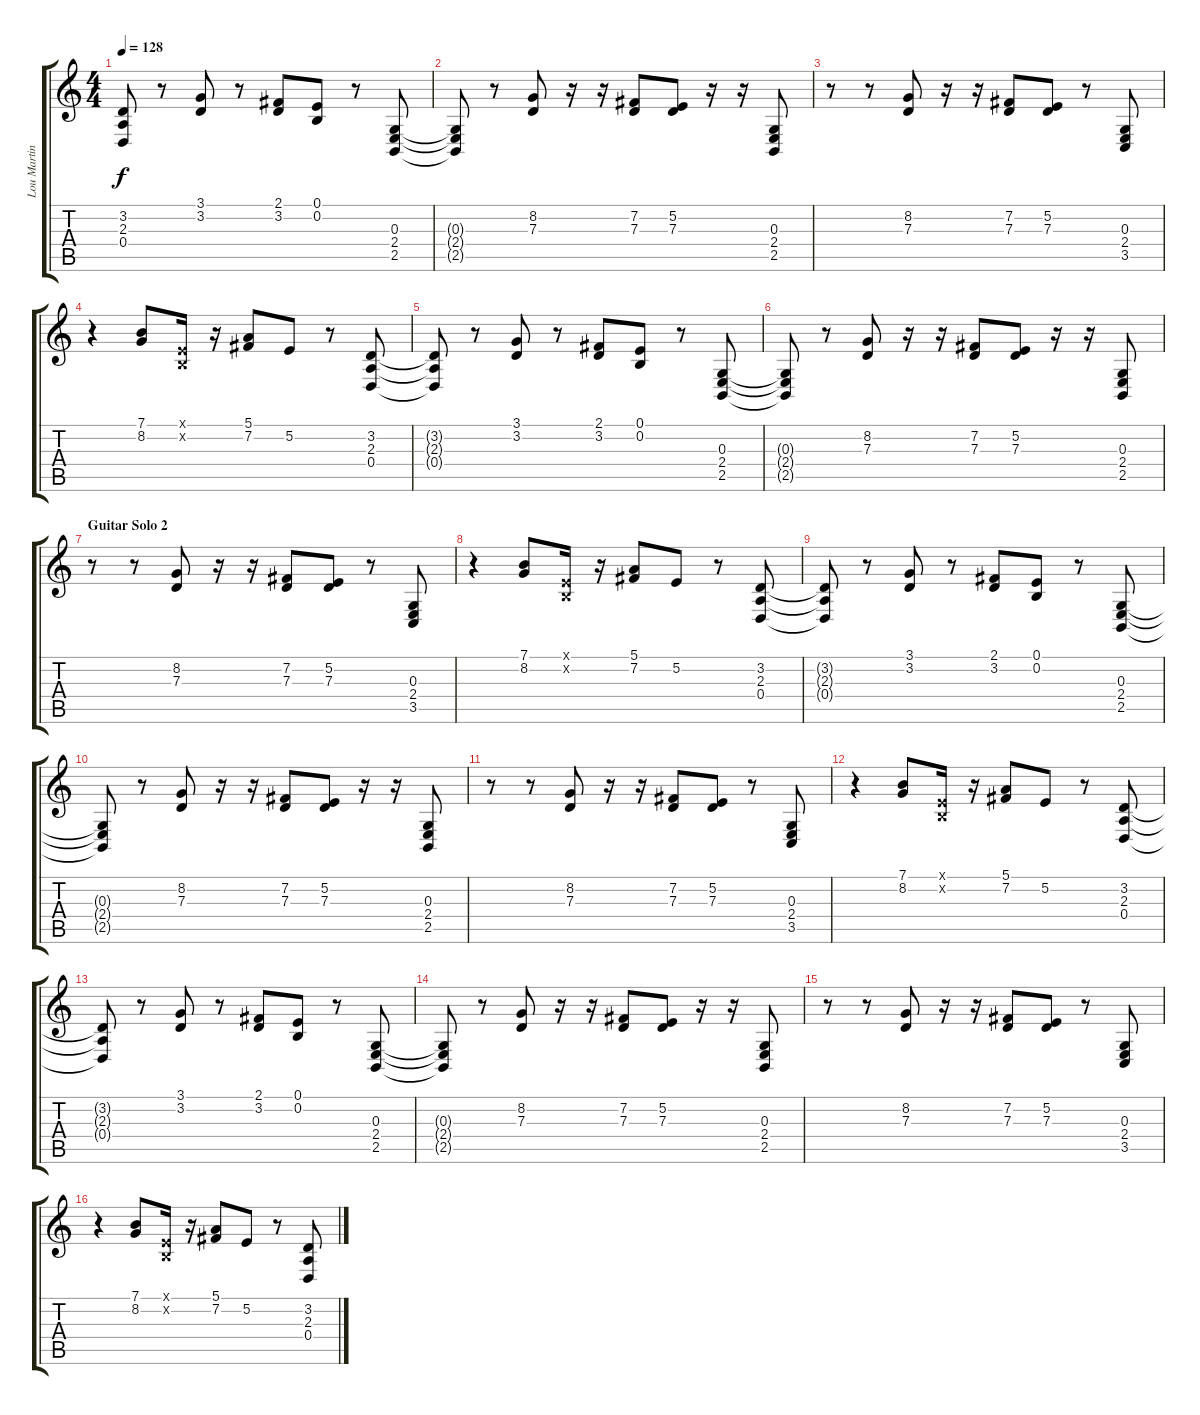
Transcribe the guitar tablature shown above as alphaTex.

\track ("Lou Martin" "Lou Martin") {instrument drawbarorgan}
\staff {score tabs}
\tuning (E4 B3 G3 D3 A2 E2) {hide}
\ts (4 4)
\tempo 128
\clef g2
\ks c
(3.2{t} 2.3{t} 0.4{t}).8{dy f} r.8 (3.1 3.2).8 r.8 (2.1 3.2).8 (0.1 0.2).8 r.8 (0.3 2.4 2.5).8 |
(0.3{t} 2.4{t} 2.5{t}).8 r.8 (8.2 7.3).8 r.16 r.16 (7.2 7.3).8 (5.2 7.3).8 r.16 r.16 (0.3 2.4 2.5).8 |
r.8 r.8 (8.2 7.3).8 r.16 r.16 (7.2 7.3).8 (5.2 7.3).8 r.8 (0.3 2.4 3.5).8 |
r.4 (7.1 8.2).8 (0.1{x} 0.2{x}).16 r.16 (5.1 7.2).8 5.2.8 r.8 (3.2 2.3 0.4).8 |
(3.2{t} 2.3{t} 0.4{t}).8 r.8 (3.1 3.2).8 r.8 (2.1 3.2).8 (0.1 0.2).8 r.8 (0.3 2.4 2.5).8 |
(0.3{t} 2.4{t} 2.5{t}).8 r.8 (8.2 7.3).8 r.16 r.16 (7.2 7.3).8 (5.2 7.3).8 r.16 r.16 (0.3 2.4 2.5).8 |
\section ("" "Guitar Solo 2")
r.8 r.8 (8.2 7.3).8{volume 11} r.16 r.16 (7.2 7.3).8 (5.2 7.3).8 r.8 (0.3 2.4 3.5).8 |
r.4 (7.1 8.2).8 (0.1{x} 0.2{x}).16 r.16 (5.1 7.2).8 5.2.8 r.8 (3.2 2.3 0.4).8 |
(3.2{t} 2.3{t} 0.4{t}).8 r.8 (3.1 3.2).8 r.8 (2.1 3.2).8 (0.1 0.2).8 r.8 (0.3 2.4 2.5).8 |
(0.3{t} 2.4{t} 2.5{t}).8 r.8 (8.2 7.3).8 r.16 r.16 (7.2 7.3).8 (5.2 7.3).8 r.16 r.16 (0.3 2.4 2.5).8 |
r.8 r.8 (8.2 7.3).8 r.16 r.16 (7.2 7.3).8 (5.2 7.3).8 r.8 (0.3 2.4 3.5).8 |
r.4 (7.1 8.2).8 (0.1{x} 0.2{x}).16 r.16 (5.1 7.2).8 5.2.8 r.8 (3.2 2.3 0.4).8 |
(3.2{t} 2.3{t} 0.4{t}).8 r.8 (3.1 3.2).8 r.8 (2.1 3.2).8 (0.1 0.2).8 r.8 (0.3 2.4 2.5).8 |
(0.3{t} 2.4{t} 2.5{t}).8 r.8 (8.2 7.3).8 r.16 r.16 (7.2 7.3).8 (5.2 7.3).8 r.16 r.16 (0.3 2.4 2.5).8 |
r.8 r.8 (8.2 7.3).8 r.16 r.16 (7.2 7.3).8 (5.2 7.3).8 r.8 (0.3 2.4 3.5).8 |
r.4 (7.1 8.2).8 (0.1{x} 0.2{x}).16 r.16 (5.1 7.2).8 5.2.8 r.8 (3.2 2.3 0.4).8
